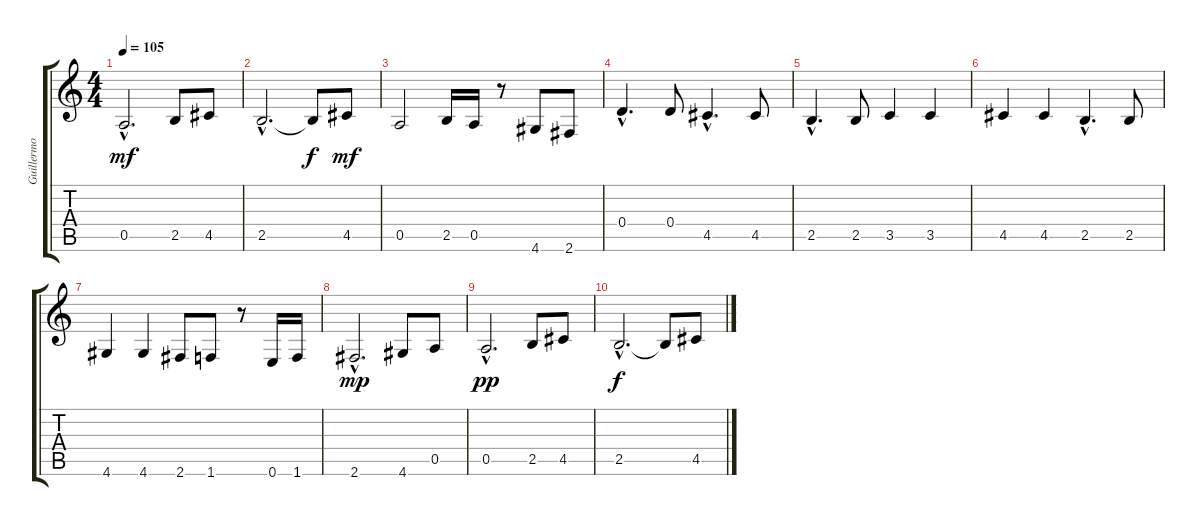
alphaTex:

\track ("Guillermo Sanchez" "Guillermo ") {instrument electricbassfinger}
\staff {score tabs}
\tuning (E4 B3 G3 D3 A2 E2) {hide}
\ts (4 4)
\tempo 105
\clef g2
\ks c
0.5{hac}.2{d dy mf} 2.5.8 4.5.8 |
2.5{hac}.2{d} 2.5{t}.8{dy f} 4.5.8{dy mf} |
0.5.2 2.5.16 0.5.16 r.8 4.6.8 2.6.8 |
0.4{hac}.4{d} 0.4.8 4.5{hac}.4{d} 4.5.8 |
2.5{hac}.4{d} 2.5.8 3.5.4 3.5.4 |
4.5.4 4.5.4 2.5{hac}.4{d} 2.5.8 |
4.6.4 4.6.4 2.6.8 1.6.8 r.8 0.6.16 1.6.16 |
2.6{hac}.2{d dy mp} 4.6.8 0.5.8 |
0.5{hac}.2{d dy pp} 2.5.8 4.5.8{volume 3} |
2.5{hac}.2{d dy f volume 2} 2.5{t}.8{volume 1} 4.5.8
